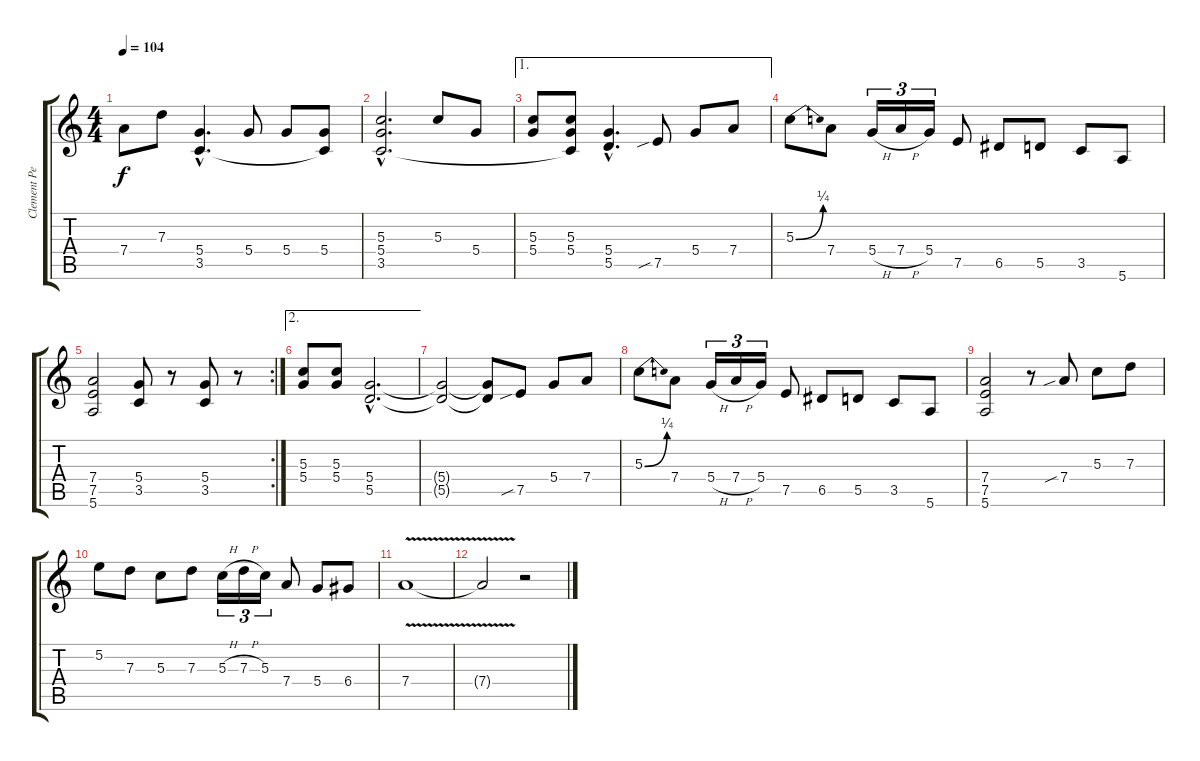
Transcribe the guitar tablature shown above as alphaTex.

\track ("Clement Peerens" "Clement Pe") {instrument distortionguitar}
\staff {score tabs}
\tuning (E4 B3 G3 D3 A2 E2) {hide}
\ts (4 4)
\tempo 104
\clef g2
\ks c
7.4{t}.8{dy f} 7.3.8 (5.4{hac} 3.5{hac}).4{d} 5.4.8 5.4.8 (5.4 3.5{t}).8 |
(5.3{hac} 5.4{hac} 3.5{hac}).2{d} 5.3.8 5.4.8 |
\ae 1
(5.3 5.4).8 (5.3 5.4 3.5{t}).8 (5.4{hac} 5.5{hac}).4{d} 7.5{sib}.8 5.4.8 7.4.8 |
5.3{be (bend 0 0 60 1)}.8 7.4.8 5.4{h}.16{tu (3 2)} 7.4{h}.16{tu (3 2)} 5.4.16{tu (3 2)} 7.5.8 6.5.8 5.5.8 3.5.8 5.6.8 |
\rc 2
(7.4 7.5 5.6).2 (5.4 3.5).8 r.8 (5.4 3.5).8 r.8 |
\ae 2
(5.3 5.4).8 (5.3 5.4).8 (5.4{hac} 5.5{hac}).2{d} |
(5.4{t} 5.5{t}).2 (5.4{t} 5.5{t}).8 7.5{sib}.8 5.4.8 7.4.8 |
5.3{be (bend 0 0 60 1)}.8 7.4.8 5.4{h}.16{tu (3 2)} 7.4{h}.16{tu (3 2)} 5.4.16{tu (3 2)} 7.5.8 6.5.8 5.5.8 3.5.8 5.6.8 |
(7.4 7.5 5.6).2 r.8 7.4{sib}.8 5.3.8 7.3.8 |
5.2.8 7.3.8 5.3.8 7.3.8 5.3{h}.16{tu (3 2)} 7.3{h}.16{tu (3 2)} 5.3.16{tu (3 2)} 7.4.8 5.4.8 6.4.8 |
7.4{v}.1 |
7.4{t}.2 r.2
